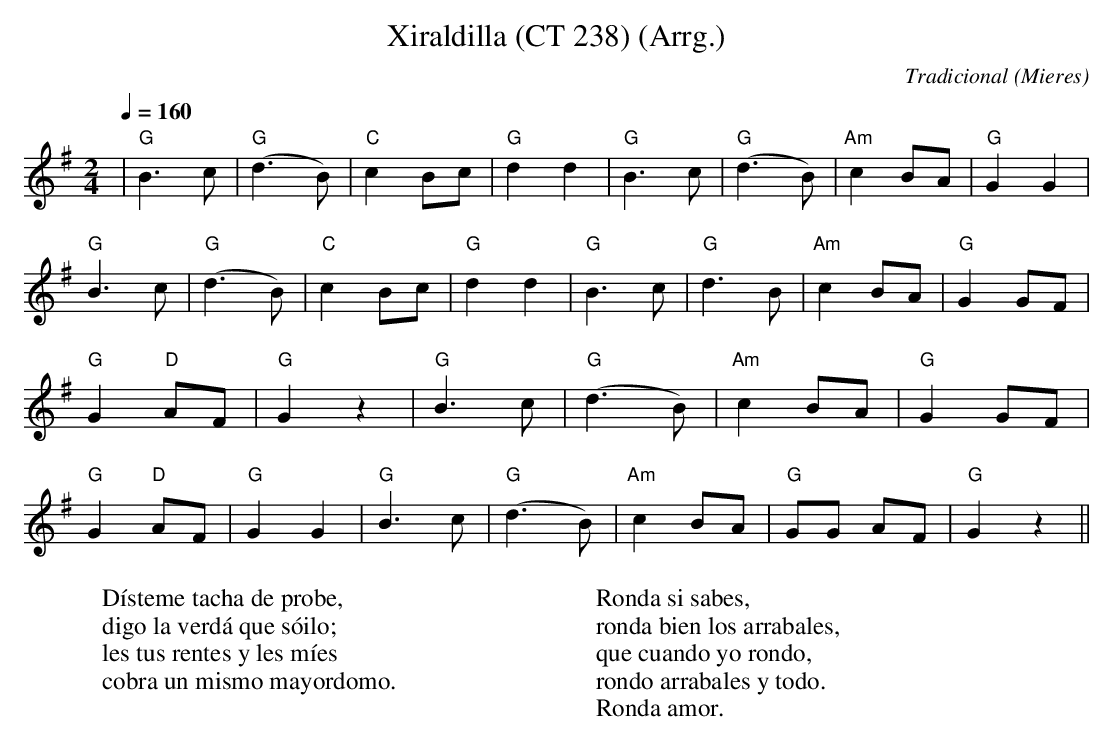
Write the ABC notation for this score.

X:1
T:Xiraldilla (CT 238) (Arrg.)
C:Tradicional
O:Mieres
M:2/4
L:1/8
Q:1/4=160
K:G
|"G"B3 c|"G"(d3 B)|"C"c2 Bc|"G"d2 d2|"G"B3 c|"G"(d3 B)|"Am"c2 BA|"G"G2 G2|
 "G"B3 c|"G"(d3 B)|"C"c2 Bc|"G"d2 d2|"G"B3 c|"G"d3 B|"Am"c2 BA|"G"G2 GF|
"G"G2 "D"AF|"G"G2 z2|"G"B3 c|"G"(d3 B)|"Am"c2 BA|"G"G2 GF|
"G"G2 "D"AF|"G"G2 G2|"G"B3 c|"G"(d3 B)|"Am"c2 BA|"G"GG AF|"G"G2 z2||
W:Dísteme tacha de probe,
W:digo la verdá que sóilo;
W:les tus rentes y les míes
W:cobra un mismo mayordomo.
W:
W:Ronda si sabes,
W:ronda bien los arrabales,
W:que cuando yo rondo,
W:rondo arrabales y todo.
W:Ronda amor.
W:
